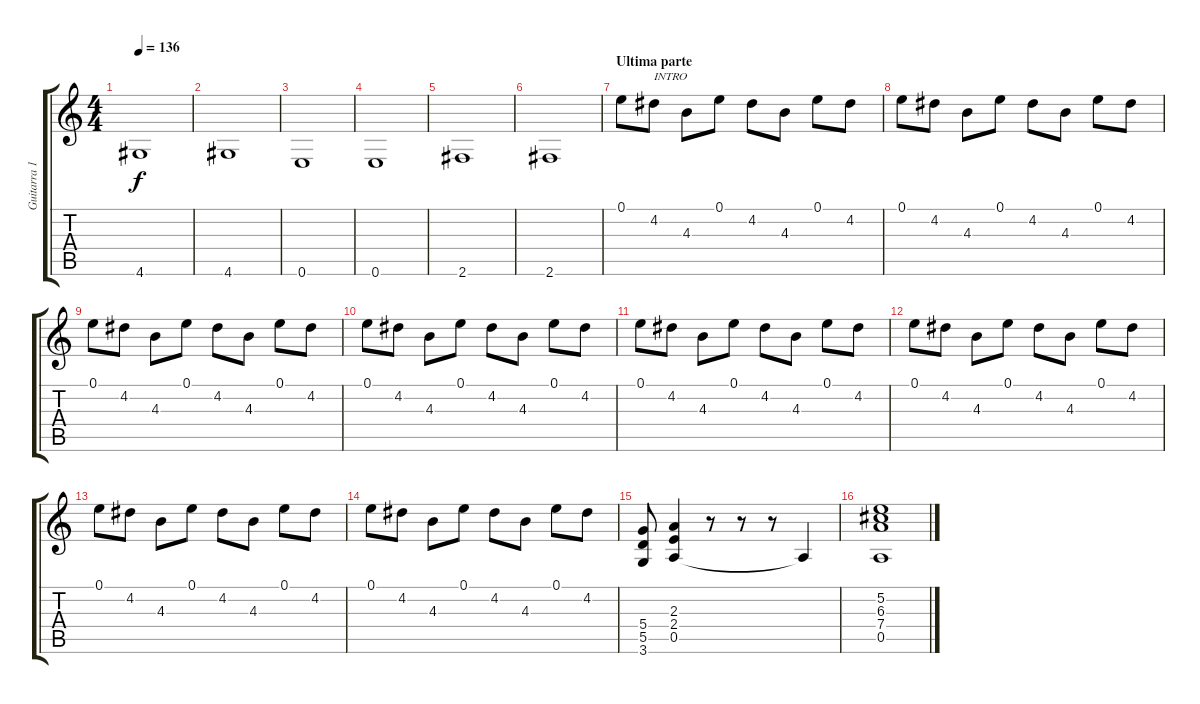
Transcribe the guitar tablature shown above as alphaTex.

\track ("Guitarra 1" "Guitarra 1") {instrument distortionguitar}
\staff {score tabs}
\tuning (E4 B3 G3 D3 A2 E2) {hide}
\ts (4 4)
\tempo 136
\clef g2
\ks c
4.6.1{dy f} |
4.6.1 |
0.6.1 |
0.6.1 |
2.6.1 |
2.6.1 |
\section ("" "Ultima parte")
0.1.8 4.2.8{txt "INTRO"} 4.3.8 0.1.8 4.2.8 4.3.8 0.1.8 4.2.8 |
0.1.8 4.2.8 4.3.8 0.1.8 4.2.8 4.3.8 0.1.8 4.2.8 |
0.1.8 4.2.8 4.3.8 0.1.8 4.2.8 4.3.8 0.1.8 4.2.8 |
0.1.8 4.2.8 4.3.8 0.1.8 4.2.8 4.3.8 0.1.8 4.2.8 |
0.1.8 4.2.8 4.3.8 0.1.8 4.2.8 4.3.8 0.1.8 4.2.8 |
0.1.8 4.2.8 4.3.8 0.1.8 4.2.8 4.3.8 0.1.8 4.2.8 |
0.1.8 4.2.8 4.3.8 0.1.8 4.2.8 4.3.8 0.1.8 4.2.8 |
0.1.8 4.2.8 4.3.8 0.1.8 4.2.8 4.3.8 0.1.8 4.2.8 |
(5.4 5.5 3.6).8 (2.3 2.4 0.5).4 r.8 r.8 r.8 0.5{t}.4 |
(5.2 6.3 7.4 0.5).1
